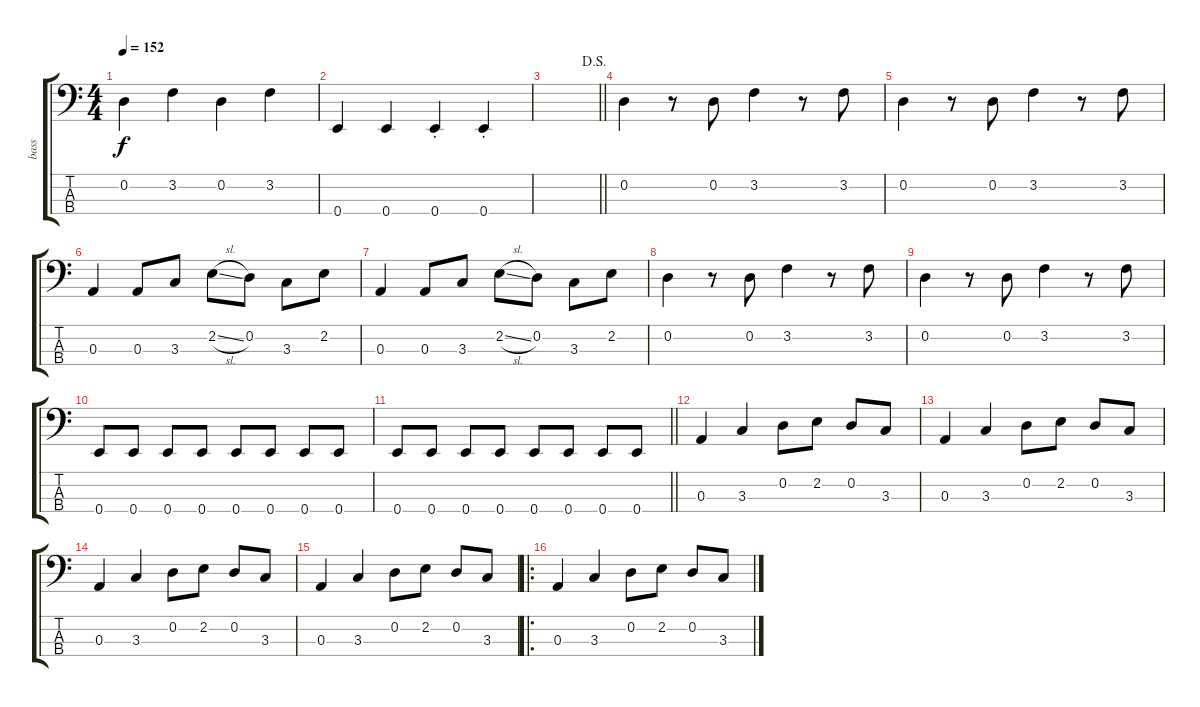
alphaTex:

\track ("bass" "bass") {instrument electricbasspick}
\staff {score tabs}
\tuning (G2 D2 A1 E1) {hide}
\ts (4 4)
\tempo 152
\clef f4
\ks c
0.2.4{dy f} 3.2.4 0.2.4 3.2.4 |
0.4.4 0.4.4 0.4{st}.4 0.4{st}.4 |
\jump dalsegno
\barLineRight lightlight
|
0.2.4 r.8 0.2.8 3.2.4 r.8 3.2.8 |
0.2.4 r.8 0.2.8 3.2.4 r.8 3.2.8 |
0.3.4 0.3.8 3.3.8 2.2{sl}.8 0.2.8 3.3.8 2.2.8 |
0.3.4 0.3.8 3.3.8 2.2{sl}.8 0.2.8 3.3.8 2.2.8 |
0.2.4 r.8 0.2.8 3.2.4 r.8 3.2.8 |
0.2.4 r.8 0.2.8 3.2.4 r.8 3.2.8 |
0.4.8 0.4.8 0.4.8 0.4.8 0.4.8 0.4.8 0.4.8 0.4.8 |
\barLineRight lightlight
0.4.8 0.4.8 0.4.8 0.4.8 0.4.8 0.4.8 0.4.8 0.4.8 |
0.3.4 3.3.4 0.2.8 2.2.8 0.2.8 3.3.8 |
0.3.4 3.3.4 0.2.8 2.2.8 0.2.8 3.3.8 |
0.3.4 3.3.4 0.2.8 2.2.8 0.2.8 3.3.8 |
0.3.4 3.3.4 0.2.8 2.2.8 0.2.8 3.3.8 |
\ro
0.3.4 3.3.4 0.2.8 2.2.8 0.2.8 3.3.8
